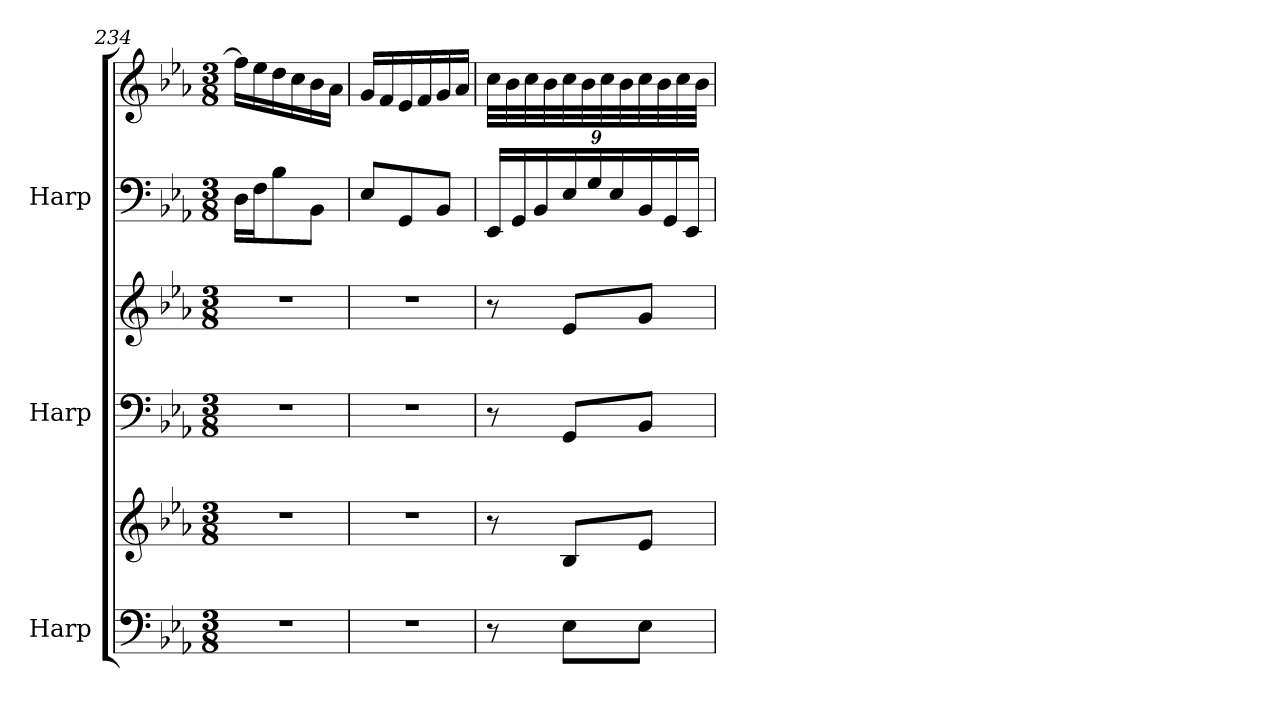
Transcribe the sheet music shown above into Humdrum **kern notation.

**kern	**kern	**kern	**kern	**kern	**kern
*part3	*part3	*part2	*part2	*part1	*part1
*staff6	*staff5	*staff4	*staff3	*staff2	*staff1
*I"Harp	*	*I"Harp	*	*I"Harp	*
*I'Hp	*	*I'Hp	*	*I'Hp	*
*clefF4	*clefG2	*clefF4	*clefG2	*clefF4	*clefG2
*k[b-e-a-]	*k[b-e-a-]	*k[b-e-a-]	*k[b-e-a-]	*k[b-e-a-]	*k[b-e-a-]
*M3/8	*M3/8	*M3/8	*M3/8	*M3/8	*M3/8
=234	=234	=234	=234	=234	=234
4.r	4.r	4.r	4.r	16D\LL	16ff\LL]
.	.	.	.	16F\J	16ee-\
.	.	.	.	8B-\	16dd\
.	.	.	.	.	16cc\
.	.	.	.	8BB-\J	16b-\
.	.	.	.	.	16a-\JJ
=235	=235	=235	=235	=235	=235
4.r	4.r	4.r	4.r	8E-/L	16g/LL
.	.	.	.	.	16f/
.	.	.	.	8GG/	16e-/
.	.	.	.	.	16f/
.	.	.	.	8BB-/J	16g/
.	.	.	.	.	16a-/JJ
=236	=236	=236	=236	=236	=236
*	*	*	*	*Xbrackettup	*
8r	8r	8r	8r	24EE-/LL	32cc\LLL
.	.	.	.	.	32b-\
.	.	.	.	24GG/	.
.	.	.	.	.	32cc\
.	.	.	.	24BB-/	.
.	.	.	.	.	32b-\
8E-\L	8B-/L	8GG/L	8e-/L	24E-/	32cc\
.	.	.	.	.	32b-\
.	.	.	.	24G/	.
.	.	.	.	.	32cc\
.	.	.	.	24E-/	.
.	.	.	.	.	32b-\
8E-\J	8e-/J	8BB-/J	8g/J	24BB-/	32cc\
.	.	.	.	.	32b-\
.	.	.	.	24GG/	.
.	.	.	.	.	32cc\
.	.	.	.	24EE-/JJ	.
.	.	.	.	.	32b-\JJJ
=	=	=	=	=	=
*-	*-	*-	*-	*-	*-
